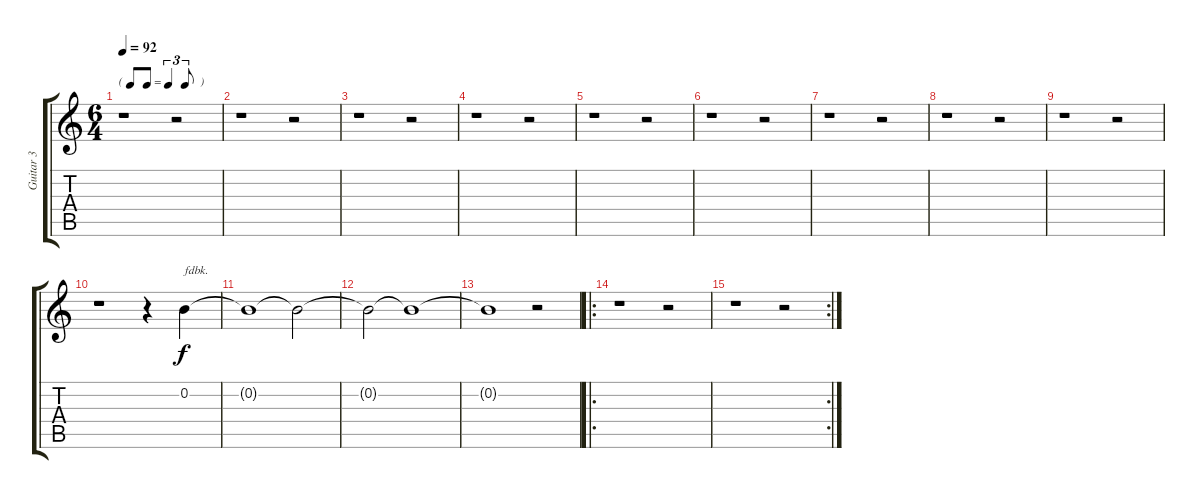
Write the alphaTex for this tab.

\track ("Guitar 3" "Guitar 3") {instrument distortionguitar}
\staff {score tabs}
\tuning (E4 B3 G3 D3 A2 E2) {hide}
\ts (6 4)
\tf triplet8th
\tempo 92
\clef g2
\ks c
r.1{dy mp} r.2 |
r.1 r.2 |
r.1 r.2 |
r.1 r.2 |
r.1 r.2 |
r.1 r.2 |
r.1 r.2 |
r.1 r.2 |
r.1 r.2 |
r.1 r.4 0.2.4{txt "fdbk." dy f volume 16 instrument pad8sweep} |
0.2{t}.1 0.2{t}.2 |
0.2{t}.2 0.2{t}.1 |
0.2{t}.1 r.2 |
\ro
r.1 r.2 |
\rc 2
r.1 r.2
